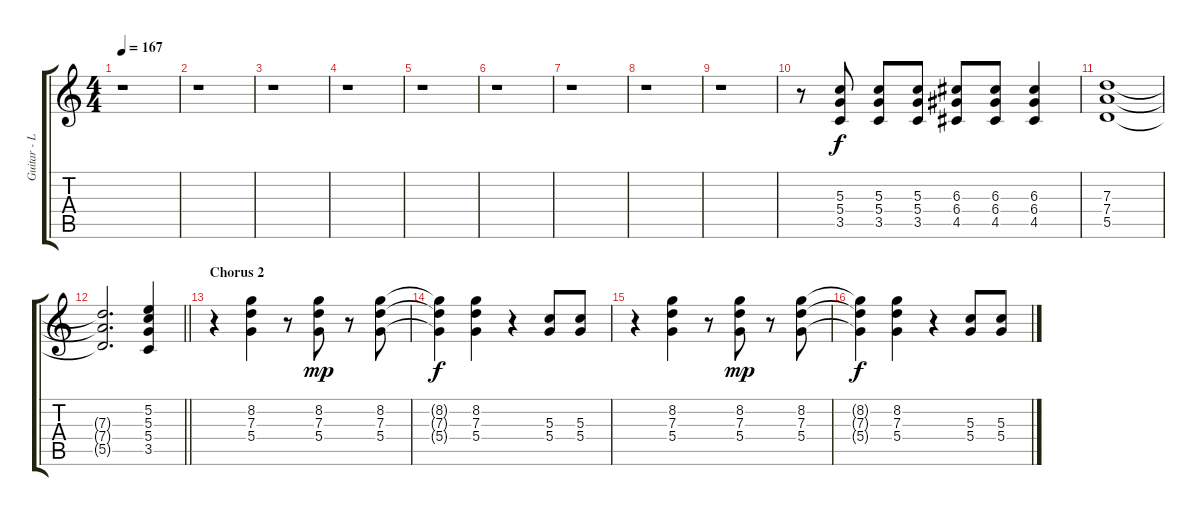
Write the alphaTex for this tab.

\track ("Guitar - Lead 1" "Guitar - L") {instrument distortionguitar}
\staff {score tabs}
\tuning (E4 B3 G3 D3 A2 E2) {hide}
\ts (4 4)
\tempo 167
\clef g2
\ks aminor
r.1{dy mp} |
r.1 |
r.1 |
r.1 |
r.1 |
r.1 |
r.1 |
r.1 |
r.1 |
r.8 (5.3 5.4 3.5).8{dy f} (5.3 5.4 3.5).8 (5.3 5.4 3.5).8 (6.3 6.4 4.5).8 (6.3 6.4 4.5).8 (6.3 6.4 4.5).4 |
(7.3 7.4 5.5).1 |
\barLineRight lightlight
(7.3{t} 7.4{t} 5.5{t}).2{d} (5.2 5.3 5.4 3.5).4 |
\section ("" "Chorus 2")
r.4 (8.2 7.3 5.4).4 r.8 (8.2 7.3 5.4).8{dy mp} r.8 (8.2 7.3 5.4).8 |
(8.2{t} 7.3{t} 5.4{t}).4{dy f} (8.2 7.3 5.4).4 r.4 (5.3 5.4).8 (5.3 5.4).8 |
r.4 (8.2 7.3 5.4).4 r.8 (8.2 7.3 5.4).8{dy mp} r.8 (8.2 7.3 5.4).8 |
(8.2{t} 7.3{t} 5.4{t}).4{dy f} (8.2 7.3 5.4).4 r.4 (5.3 5.4).8 (5.3 5.4).8
